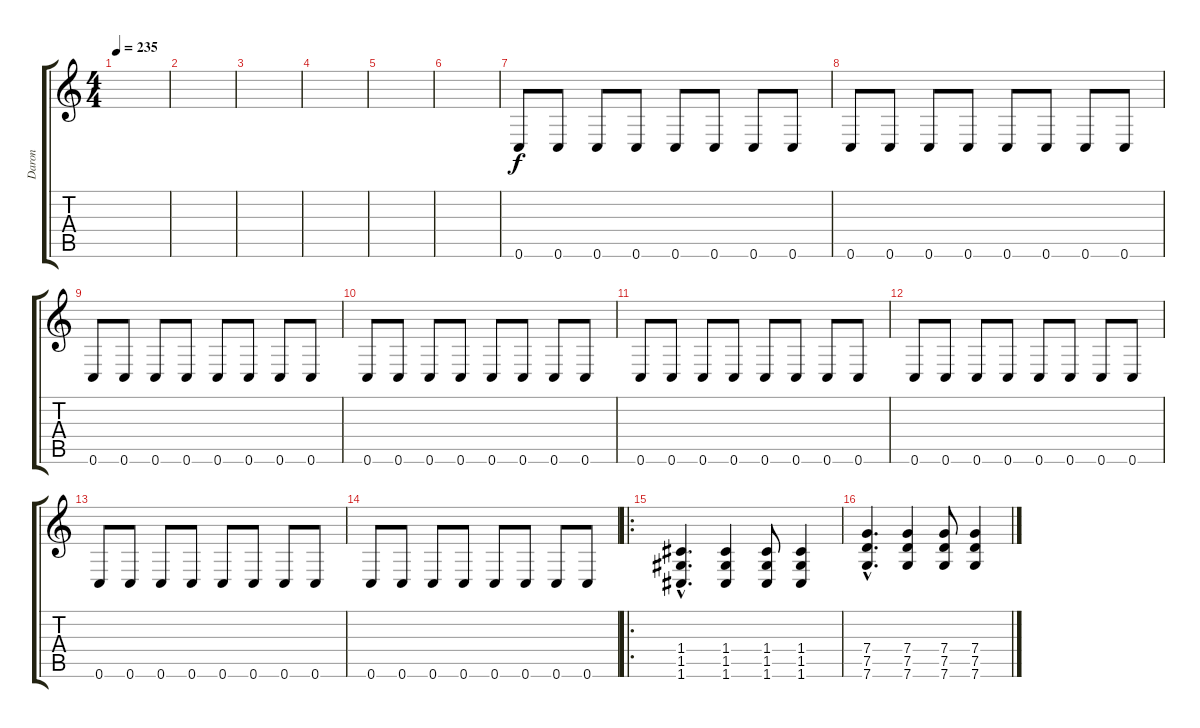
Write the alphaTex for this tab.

\track ("Daron" "Daron") {instrument distortionguitar}
\staff {score tabs}
\tuning (D4 A3 F3 C3 G2 C2) {hide}
\ts (4 4)
\tempo 235
\clef g2
\ks c
|
|
|
|
|
|
0.6.8 0.6.8 0.6.8 0.6.8 0.6.8 0.6.8 0.6.8 0.6.8 |
0.6.8 0.6.8 0.6.8 0.6.8 0.6.8 0.6.8 0.6.8 0.6.8 |
0.6.8 0.6.8 0.6.8 0.6.8 0.6.8 0.6.8 0.6.8 0.6.8 |
0.6.8 0.6.8 0.6.8 0.6.8 0.6.8 0.6.8 0.6.8 0.6.8 |
0.6.8 0.6.8 0.6.8 0.6.8 0.6.8 0.6.8 0.6.8 0.6.8 |
0.6.8 0.6.8 0.6.8 0.6.8 0.6.8 0.6.8 0.6.8 0.6.8 |
0.6.8 0.6.8 0.6.8 0.6.8 0.6.8 0.6.8 0.6.8 0.6.8 |
0.6.8 0.6.8 0.6.8 0.6.8 0.6.8 0.6.8 0.6.8 0.6.8 |
\ro
(1.4{hac} 1.5{hac} 1.6{hac}).4{d} (1.4 1.5 1.6).4 (1.4 1.5 1.6).8 (1.4 1.5 1.6).4 |
(7.4{hac} 7.5{hac} 7.6{hac}).4{d} (7.4 7.5 7.6).4 (7.4 7.5 7.6).8 (7.4 7.5 7.6).4
